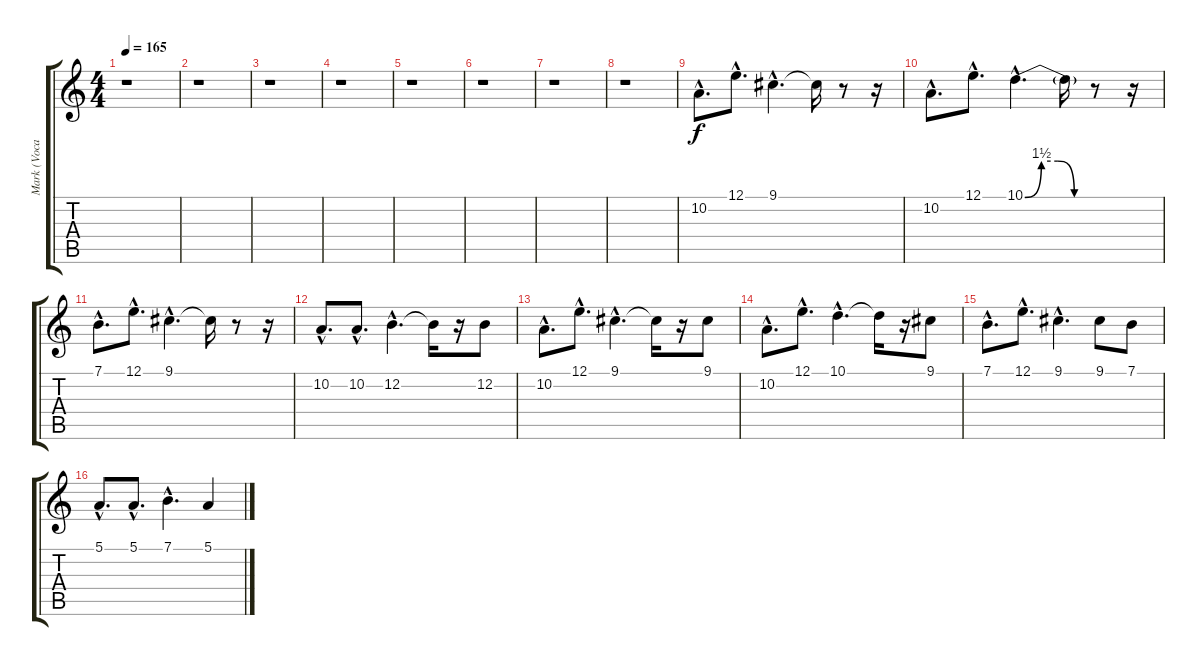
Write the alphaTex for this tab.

\track ("Mark (Vocals)" "Mark (Voca") {instrument tenorsax}
\staff {score tabs}
\tuning (E4 B3 G3 D3 A2 E2) {hide}
\ts (4 4)
\tempo 165
\clef g2
\ks c
r.1{dy f instrument tenorsax} |
r.1 |
r.1 |
r.1 |
r.1 |
r.1 |
r.1 |
r.1 |
10.2{hac}.8{d} 12.1{hac}.8{d} 9.1{hac}.4{d} 9.1{t}.16 r.8 r.16 |
10.2{hac}.8{d} 12.1{hac}.8{d} 10.1{be (custom 0 0 15 6 30 6 45 0 60 0) hac}.4{d} 10.1{t}.16 r.8 r.16 |
7.1{hac}.8{d} 12.1{hac}.8{d} 9.1{hac}.4{d} 9.1{t}.16 r.8 r.16 |
10.2{hac}.8{d} 10.2{hac}.8{d} 12.2{hac}.4{d} 12.2{t}.16 r.16 12.2.8 |
10.2{hac}.8{d} 12.1{hac}.8{d} 9.1{hac}.4{d} 9.1{t}.16 r.16 9.1.8 |
10.2{hac}.8{d} 12.1{hac}.8{d} 10.1{hac}.4{d} 10.1{t}.16 r.16 9.1.8 |
7.1{hac}.8{d} 12.1{hac}.8{d} 9.1{hac}.4{d} 9.1.8 7.1.8 |
5.1{hac}.8{d} 5.1{hac}.8{d} 7.1{hac}.4{d} 5.1.4
